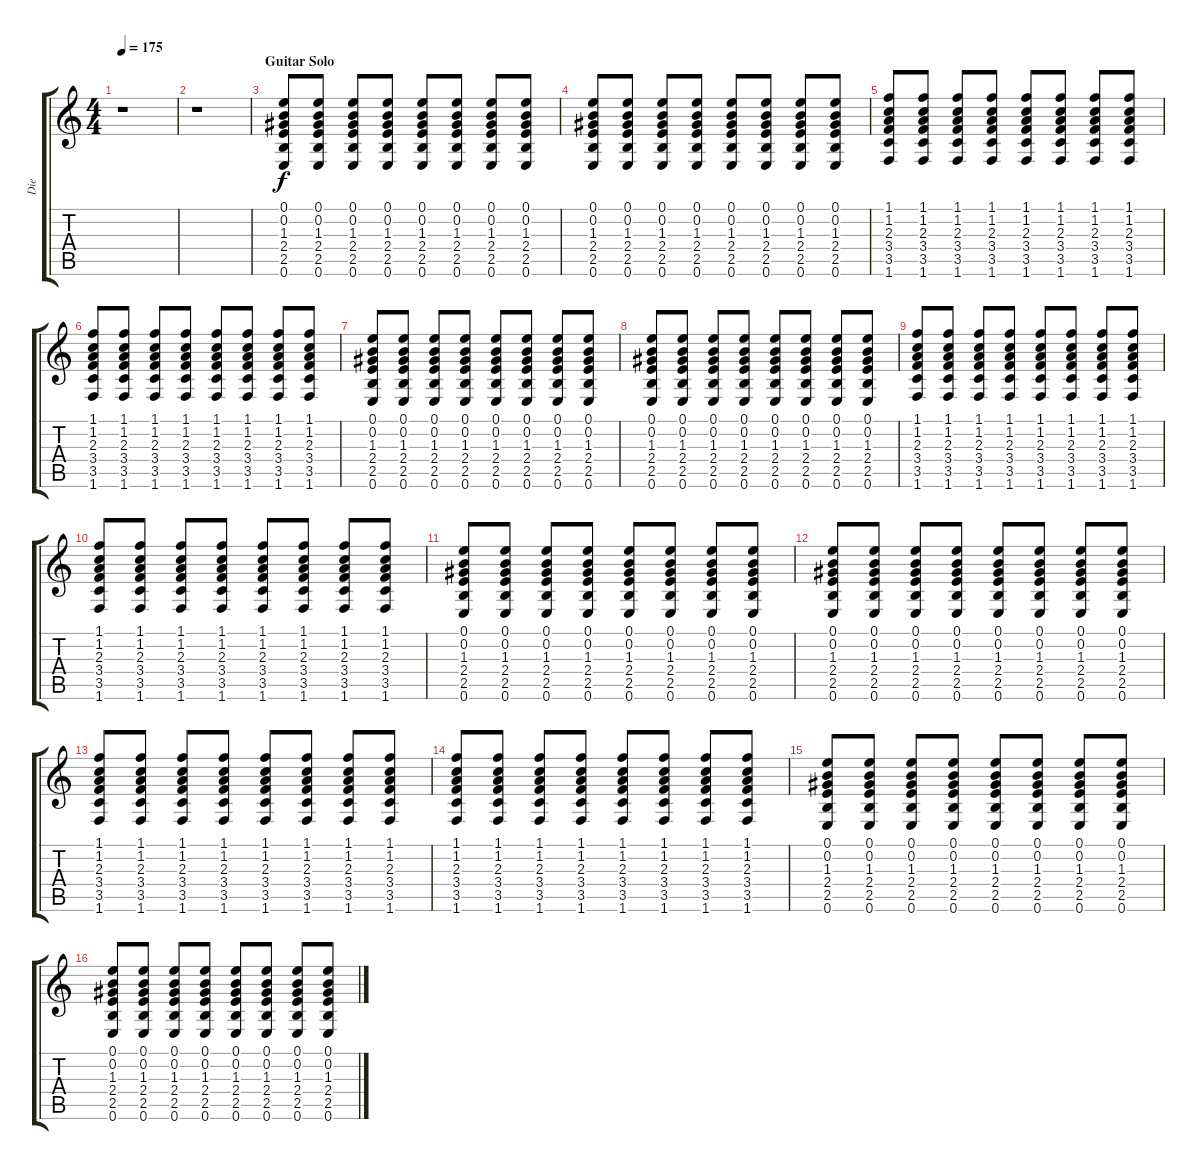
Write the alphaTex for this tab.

\track ("Die" "Die") {instrument distortionguitar}
\staff {score tabs}
\tuning (E4 B3 G3 D3 A2 E2) {hide}
\ts (4 4)
\tempo 175
\clef g2
\ks c
r.1{dy f} |
r.1 |
\section ("" "Guitar Solo")
(0.1 0.2 1.3 2.4 2.5 0.6).8{volume 9 balance 14 instrument acousticguitarsteel} (0.1 0.2 1.3 2.4 2.5 0.6).8 (0.1 0.2 1.3 2.4 2.5 0.6).8 (0.1 0.2 1.3 2.4 2.5 0.6).8 (0.1 0.2 1.3 2.4 2.5 0.6).8 (0.1 0.2 1.3 2.4 2.5 0.6).8 (0.1 0.2 1.3 2.4 2.5 0.6).8 (0.1 0.2 1.3 2.4 2.5 0.6).8 |
(0.1 0.2 1.3 2.4 2.5 0.6).8 (0.1 0.2 1.3 2.4 2.5 0.6).8 (0.1 0.2 1.3 2.4 2.5 0.6).8 (0.1 0.2 1.3 2.4 2.5 0.6).8 (0.1 0.2 1.3 2.4 2.5 0.6).8 (0.1 0.2 1.3 2.4 2.5 0.6).8 (0.1 0.2 1.3 2.4 2.5 0.6).8 (0.1 0.2 1.3 2.4 2.5 0.6).8 |
(1.1 1.2 2.3 3.4 3.5 1.6).8 (1.1 1.2 2.3 3.4 3.5 1.6).8 (1.1 1.2 2.3 3.4 3.5 1.6).8 (1.1 1.2 2.3 3.4 3.5 1.6).8 (1.1 1.2 2.3 3.4 3.5 1.6).8 (1.1 1.2 2.3 3.4 3.5 1.6).8 (1.1 1.2 2.3 3.4 3.5 1.6).8 (1.1 1.2 2.3 3.4 3.5 1.6).8 |
(1.1 1.2 2.3 3.4 3.5 1.6).8 (1.1 1.2 2.3 3.4 3.5 1.6).8 (1.1 1.2 2.3 3.4 3.5 1.6).8 (1.1 1.2 2.3 3.4 3.5 1.6).8 (1.1 1.2 2.3 3.4 3.5 1.6).8 (1.1 1.2 2.3 3.4 3.5 1.6).8 (1.1 1.2 2.3 3.4 3.5 1.6).8 (1.1 1.2 2.3 3.4 3.5 1.6).8 |
(0.1 0.2 1.3 2.4 2.5 0.6).8 (0.1 0.2 1.3 2.4 2.5 0.6).8 (0.1 0.2 1.3 2.4 2.5 0.6).8 (0.1 0.2 1.3 2.4 2.5 0.6).8 (0.1 0.2 1.3 2.4 2.5 0.6).8 (0.1 0.2 1.3 2.4 2.5 0.6).8 (0.1 0.2 1.3 2.4 2.5 0.6).8 (0.1 0.2 1.3 2.4 2.5 0.6).8 |
(0.1 0.2 1.3 2.4 2.5 0.6).8 (0.1 0.2 1.3 2.4 2.5 0.6).8 (0.1 0.2 1.3 2.4 2.5 0.6).8 (0.1 0.2 1.3 2.4 2.5 0.6).8 (0.1 0.2 1.3 2.4 2.5 0.6).8 (0.1 0.2 1.3 2.4 2.5 0.6).8 (0.1 0.2 1.3 2.4 2.5 0.6).8 (0.1 0.2 1.3 2.4 2.5 0.6).8 |
(1.1 1.2 2.3 3.4 3.5 1.6).8 (1.1 1.2 2.3 3.4 3.5 1.6).8 (1.1 1.2 2.3 3.4 3.5 1.6).8 (1.1 1.2 2.3 3.4 3.5 1.6).8 (1.1 1.2 2.3 3.4 3.5 1.6).8 (1.1 1.2 2.3 3.4 3.5 1.6).8 (1.1 1.2 2.3 3.4 3.5 1.6).8 (1.1 1.2 2.3 3.4 3.5 1.6).8 |
(1.1 1.2 2.3 3.4 3.5 1.6).8 (1.1 1.2 2.3 3.4 3.5 1.6).8 (1.1 1.2 2.3 3.4 3.5 1.6).8 (1.1 1.2 2.3 3.4 3.5 1.6).8 (1.1 1.2 2.3 3.4 3.5 1.6).8 (1.1 1.2 2.3 3.4 3.5 1.6).8 (1.1 1.2 2.3 3.4 3.5 1.6).8 (1.1 1.2 2.3 3.4 3.5 1.6).8 |
(0.1 0.2 1.3 2.4 2.5 0.6).8 (0.1 0.2 1.3 2.4 2.5 0.6).8 (0.1 0.2 1.3 2.4 2.5 0.6).8 (0.1 0.2 1.3 2.4 2.5 0.6).8 (0.1 0.2 1.3 2.4 2.5 0.6).8 (0.1 0.2 1.3 2.4 2.5 0.6).8 (0.1 0.2 1.3 2.4 2.5 0.6).8 (0.1 0.2 1.3 2.4 2.5 0.6).8 |
(0.1 0.2 1.3 2.4 2.5 0.6).8 (0.1 0.2 1.3 2.4 2.5 0.6).8 (0.1 0.2 1.3 2.4 2.5 0.6).8 (0.1 0.2 1.3 2.4 2.5 0.6).8 (0.1 0.2 1.3 2.4 2.5 0.6).8 (0.1 0.2 1.3 2.4 2.5 0.6).8 (0.1 0.2 1.3 2.4 2.5 0.6).8 (0.1 0.2 1.3 2.4 2.5 0.6).8 |
(1.1 1.2 2.3 3.4 3.5 1.6).8 (1.1 1.2 2.3 3.4 3.5 1.6).8 (1.1 1.2 2.3 3.4 3.5 1.6).8 (1.1 1.2 2.3 3.4 3.5 1.6).8 (1.1 1.2 2.3 3.4 3.5 1.6).8 (1.1 1.2 2.3 3.4 3.5 1.6).8 (1.1 1.2 2.3 3.4 3.5 1.6).8 (1.1 1.2 2.3 3.4 3.5 1.6).8 |
(1.1 1.2 2.3 3.4 3.5 1.6).8 (1.1 1.2 2.3 3.4 3.5 1.6).8 (1.1 1.2 2.3 3.4 3.5 1.6).8 (1.1 1.2 2.3 3.4 3.5 1.6).8 (1.1 1.2 2.3 3.4 3.5 1.6).8 (1.1 1.2 2.3 3.4 3.5 1.6).8 (1.1 1.2 2.3 3.4 3.5 1.6).8 (1.1 1.2 2.3 3.4 3.5 1.6).8 |
(0.1 0.2 1.3 2.4 2.5 0.6).8 (0.1 0.2 1.3 2.4 2.5 0.6).8 (0.1 0.2 1.3 2.4 2.5 0.6).8 (0.1 0.2 1.3 2.4 2.5 0.6).8 (0.1 0.2 1.3 2.4 2.5 0.6).8 (0.1 0.2 1.3 2.4 2.5 0.6).8 (0.1 0.2 1.3 2.4 2.5 0.6).8 (0.1 0.2 1.3 2.4 2.5 0.6).8 |
(0.1 0.2 1.3 2.4 2.5 0.6).8 (0.1 0.2 1.3 2.4 2.5 0.6).8 (0.1 0.2 1.3 2.4 2.5 0.6).8 (0.1 0.2 1.3 2.4 2.5 0.6).8 (0.1 0.2 1.3 2.4 2.5 0.6).8 (0.1 0.2 1.3 2.4 2.5 0.6).8 (0.1 0.2 1.3 2.4 2.5 0.6).8 (0.1 0.2 1.3 2.4 2.5 0.6).8
